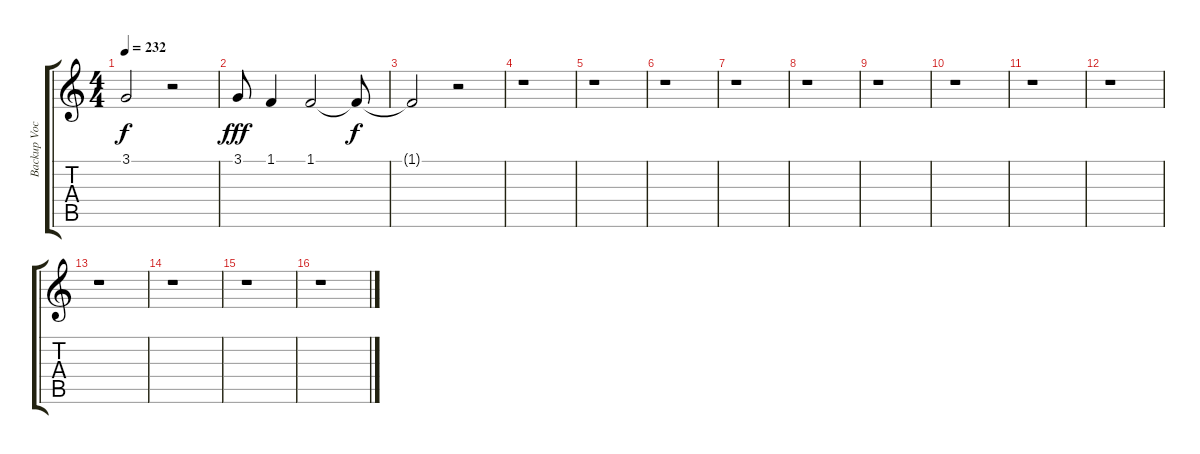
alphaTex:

\track ("Backup Vocals" "Backup Voc") {instrument recorder}
\staff {score tabs}
\tuning (E4 B3 G3 D3 A2 E2) {hide}
\ts (4 4)
\tempo 232
\clef g2
\ks c
3.1{t}.2{dy f} r.2 |
3.1.8{dy fff} 1.1.4 1.1.2 1.1{t}.8{dy f} |
1.1{t}.2 r.2 |
r.1 |
r.1 |
r.1 |
r.1 |
r.1 |
r.1 |
r.1 |
r.1 |
r.1 |
r.1 |
r.1 |
r.1 |
r.1
